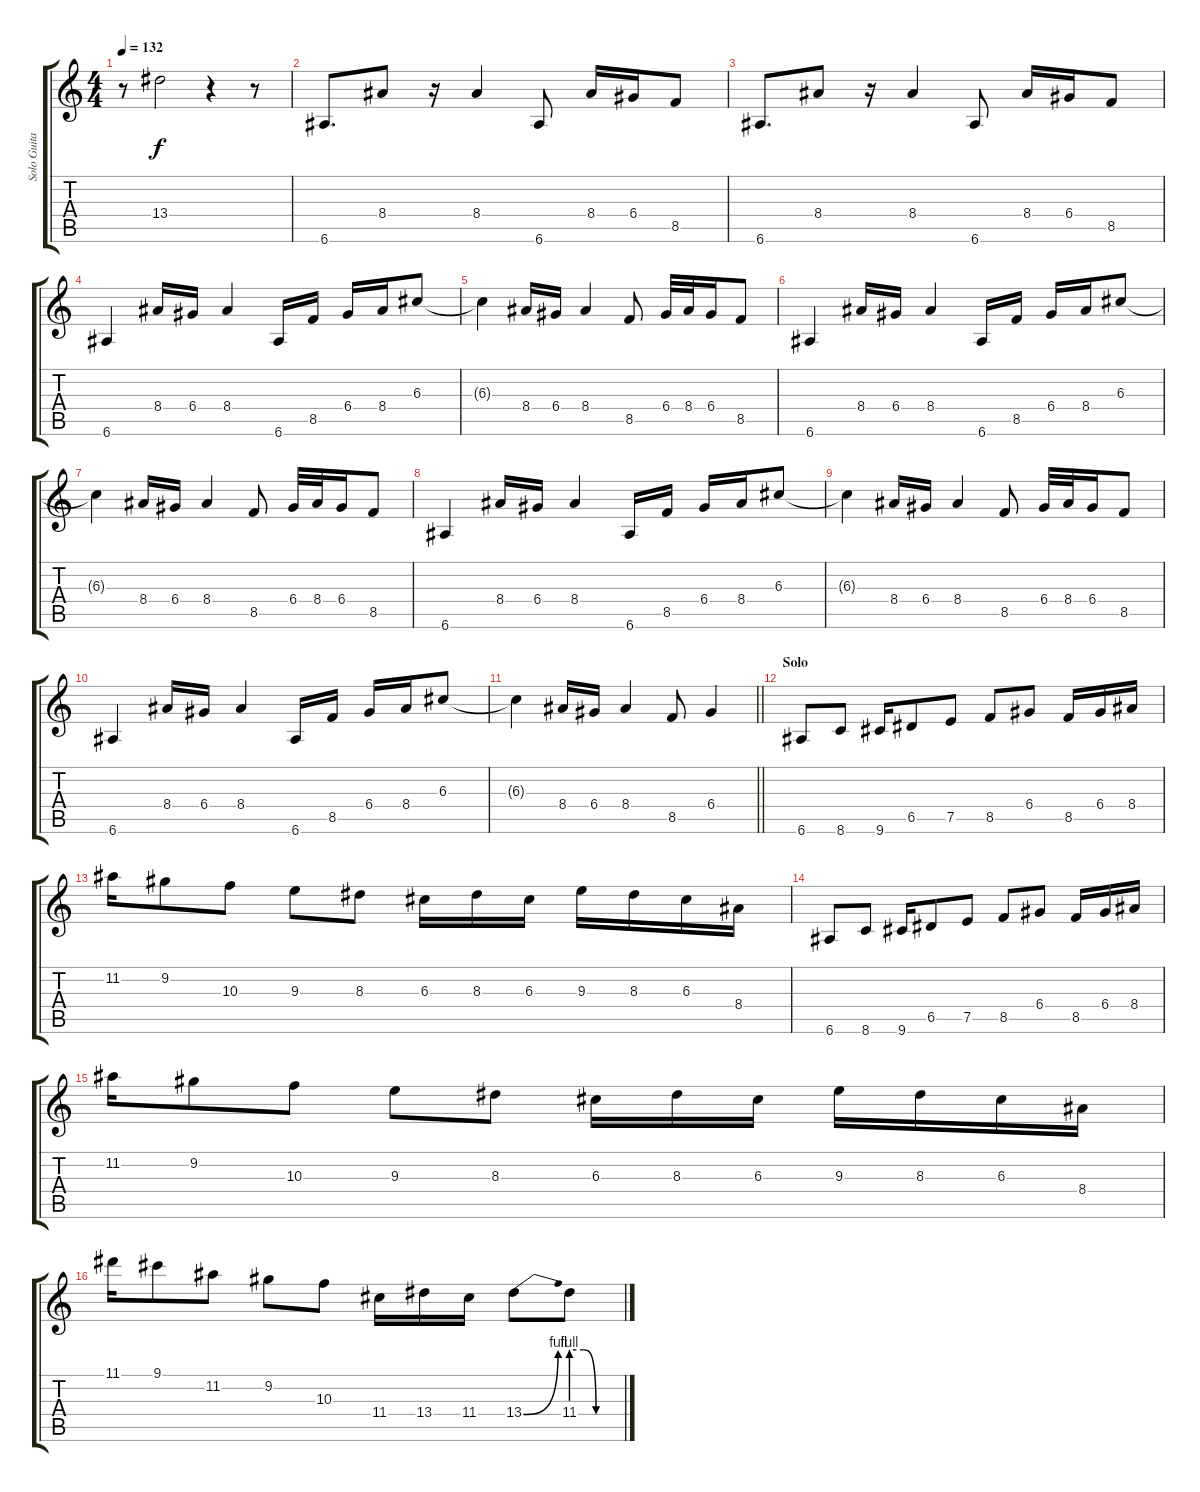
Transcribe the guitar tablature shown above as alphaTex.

\track ("Solo Guitar" "Solo Guita") {solo instrument overdrivenguitar}
\staff {score tabs}
\tuning (E4 B3 G3 D3 A2 E2) {hide}
\ts (4 4)
\tempo 132
\clef g2
\ks c
r.8{dy f} 13.4.2 r.4 r.8 |
6.6.8{d} 8.4.8 r.16 8.4.4 6.6.8 8.4.16 6.4.16 8.5.8 |
6.6.8{d} 8.4.8 r.16 8.4.4 6.6.8 8.4.16 6.4.16 8.5.8 |
6.6.4 8.4.16 6.4.16 8.4.4 6.6.16 8.5.16 6.4.16 8.4.16 6.3.8 |
6.3{t}.4 8.4.16 6.4.16 8.4.4 8.5.8 6.4.32 8.4.32 6.4.16 8.5.8 |
6.6.4 8.4.16 6.4.16 8.4.4 6.6.16 8.5.16 6.4.16 8.4.16 6.3.8 |
6.3{t}.4 8.4.16 6.4.16 8.4.4 8.5.8 6.4.32 8.4.32 6.4.16 8.5.8 |
6.6.4 8.4.16 6.4.16 8.4.4 6.6.16 8.5.16 6.4.16 8.4.16 6.3.8 |
6.3{t}.4 8.4.16 6.4.16 8.4.4 8.5.8 6.4.32 8.4.32 6.4.16 8.5.8 |
6.6.4 8.4.16 6.4.16 8.4.4 6.6.16 8.5.16 6.4.16 8.4.16 6.3.8 |
\barLineRight lightlight
6.3{t}.4 8.4.16 6.4.16 8.4.4 8.5.8 6.4.4 |
\section ("" "Solo")
6.6.8 8.6.8 9.6.16 6.5.8 7.5.8 8.5.8 6.4.8 8.5.16 6.4.16 8.4.16 |
11.2.16 9.2.8 10.3.8 9.3.8 8.3.8 6.3.16 8.3.16 6.3.16 9.3.16 8.3.16 6.3.16 8.4.16 |
6.6.8 8.6.8 9.6.16 6.5.8 7.5.8 8.5.8 6.4.8 8.5.16 6.4.16 8.4.16 |
11.2.16 9.2.8 10.3.8 9.3.8 8.3.8 6.3.16 8.3.16 6.3.16 9.3.16 8.3.16 6.3.16 8.4.16 |
11.1.16 9.1.8 11.2.8 9.2.8 10.3.8 11.4.16 13.4.16 11.4.16 13.4{be (bend 0 0 60 4)}.8 11.4{be (custom 0 4 15 4 30 0 60 0)}.8
